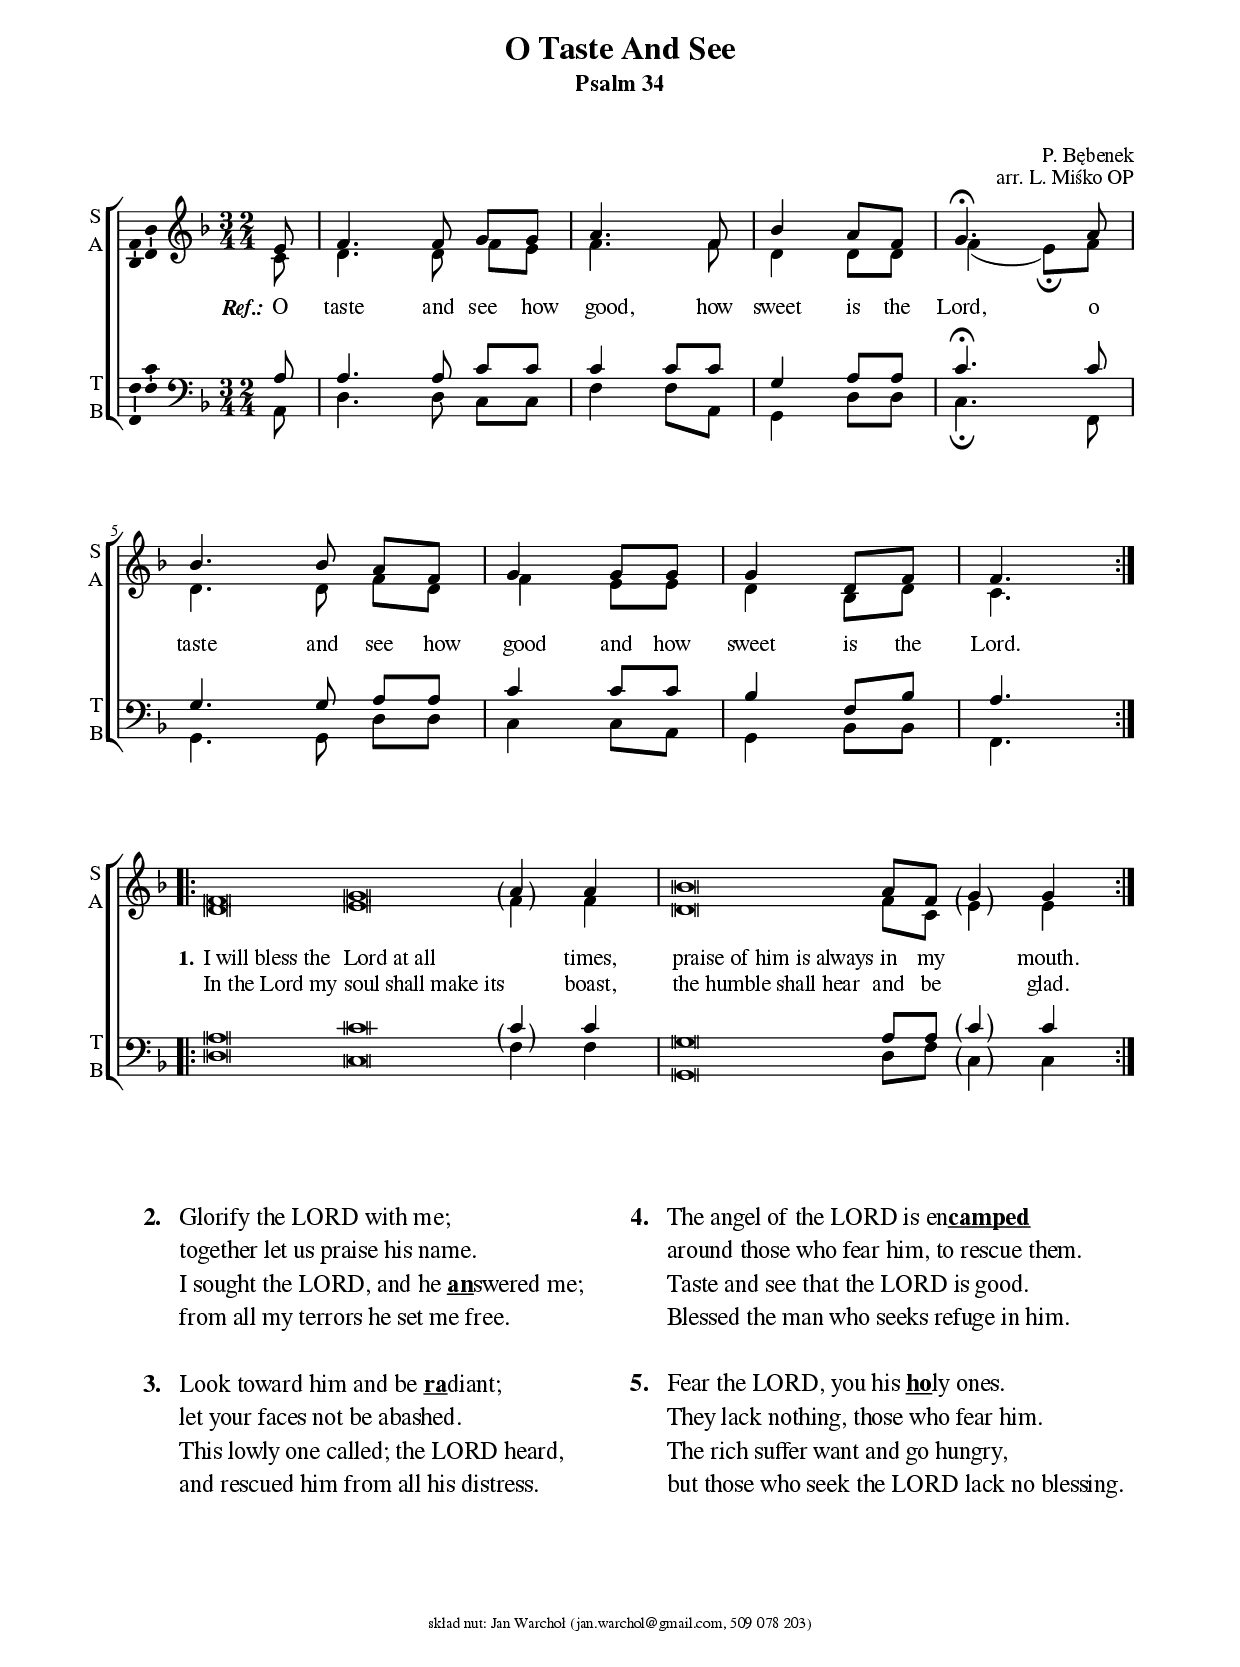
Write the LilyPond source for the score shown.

\version "2.18.2"

#(define ((custom-time-signature one two three four) grob)
   ;; derived from
   ;; http://lilypond.1069038.n5.nabble.com/Mixed-Time-Signatures-Non-regular-alternantion-between-5-8-and-8-8-td18617.html
   (grob-interpret-markup grob
     (markup #:override '(baseline-skip . 0) #:number
       (#:line ((#:column (one two))
                (#:column (three four)))))))


alternatingTimeSignatures =
#(define-music-function (parser location timesigs)
   (list?)
   (let* ((newTime (cons
                    (list-ref timesigs 0)
                    (list-ref timesigs 1)))
          (numOne (number->string (list-ref timesigs 0)))
          (denOne (number->string (list-ref timesigs 1)))
          (numTwo (number->string (list-ref timesigs 2)))
          (denTwo (number->string (list-ref timesigs 3))))
     #{
       \override Score.TimeSignature.stencil =
       #(custom-time-signature numOne denOne numTwo denTwo)
       \time #newTime
     #}
     ))

\version "2.17.3"

\paper {
  indent = 2 \mm
  short-indent = 2 \mm
  left-margin = 18 \mm
  right-margin = 18 \mm
}

\bookOutputSuffix "a4-2pieciolinie"

#(set-global-staff-size 18)

\paper {
  top-markup-spacing #'basic-distance = 10
  system-system-spacing #'basic-distance = 18
  score-markup-spacing #'basic-distance = 18
  \version "2.17.3"

bookTitleMarkup = \markup {
  \override #'(baseline-skip . 3.5)
  \column {
    \fill-line { \fromproperty #'header:dedication }
    \override #'(baseline-skip . 3.5)
    \column {
      \fill-line {
        \huge \larger \larger \bold
        \fromproperty #'header:title
      }
      \fill-line {
        \large \bold
        \fromproperty #'header:subtitle
      }
      \fill-line {
        \smaller \bold
        \fromproperty #'header:subsubtitle
      }
      \fromproperty #'header:odsteppotytule
      \fill-line \general-align #Y #-1 {
        \left-column {
          \fromproperty #'header:poet
          \fromproperty #'header:meter
        }
        { \large \bold \fromproperty #'header:instrument }
        \override #'(baseline-skip . 2.4)
        \right-column {
          \fromproperty #'header:composer
          \fromproperty #'header:arranger
        }
      }
    }
  }
}

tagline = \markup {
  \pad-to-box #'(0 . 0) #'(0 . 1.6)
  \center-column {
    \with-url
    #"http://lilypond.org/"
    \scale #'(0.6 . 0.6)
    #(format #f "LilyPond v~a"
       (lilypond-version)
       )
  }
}

oddFooterMarkup = \markup {
  \override #'(baseline-skip . 1)
  \column {
    \fill-line {
      %% Copyright header field only on first page in each bookpart.
      \on-the-fly #part-first-page {
        \override #'(baseline-skip . 2)
        \center-column {
          \scale #'(0.9 . 0.9)
          \fromproperty #'header:copyright
          \scale #'(0.75 . 0.75)
          "skład nut: Jan Warchoł (jan.warchol@gmail.com, 509 078 203)"
        }
      }
    }
    \fill-line {
      %% Tagline header field only on last page in the book.
      \on-the-fly #last-page \fromproperty #'header:tagline
    }
  }
}

  system-count = 3
  %annotate-spacing = ##t
}

\header {
  odsteppotytule = \markup \vspace #2
}

\header	{
  title = "O Taste And See"
  subtitle = "Psalm 34"
  composer = "P. Bębenek"
  arranger = "arr. L. Miśko OP"
  editor = "skład nut: Jan Warchoł"
}

%--------------------------------MELODIA
metrumitp = {
  \key f \major
  \alternatingTimeSignatures #'(3 4 2 4)
  \tempo ""
  \partial 8
  \set Timing.beamExceptions = #'()
  \set Timing.beamHalfMeasure = ##f
  \override ParenthesesItem #'padding = #0.5
  \override ParenthesesItem #'font-size = 3.5
}
melodiaSopranu = \relative f' {
  \repeat volta 2 {
    \metrumitp
    e8 |
    \omit Score.TimeSignature
    \time 3/4
    f4. f8 g g |
    \time 2/4
    a4. f8 |
    bes4 a8 f |
    g4. \fermata a8 |
    \time 3/4
    bes4. bes8 a f |
    \time 2/4
    g4 g8 g |
    g4 d8 f |
    f4.
  }
  \repeat volta 2 {
    \override ParenthesesItem #'extra-offset = #'(0 . -0.5)
    \cadenzaOn f\breve g \parenthesize a4 a \cadenzaOff \bar "|"
    \cadenzaOn bes\breve a8 f \parenthesize g4 g \cadenzaOff
  }
}
melodiaAltu = \relative f' {
  \repeat volta 2 {
    \metrumitp
    c8 |
    d4. d8 f e |
    f4. f8 |
    d4 d8 d |
    f4 ( e8 \fermata ) f8 |
    d4. d8 f d
    f4 e8 e8 |
    d4 bes8 d |
    c4.
  }
  \repeat volta 2 {
    \cadenzaOn d\breve e f4 f \cadenzaOff \bar "|"
    \cadenzaOn d\breve f8 c e4 e \cadenzaOff
  }
}
melodiaTenorow = \relative f {
  \repeat volta 2 {
    \metrumitp
    a8 | a4. a8 c8 c |
    c4 c8 c |
    g4 a8 a |
    c4. \fermata c8 |
    g4. g8 a a |
    c4 c8 c8 |
    bes4 f8 bes |
    a4.
  }
  \repeat volta 2 {
    \override ParenthesesItem #'extra-offset = #'(0 . -1)
    \cadenzaOn a\breve c \parenthesize c4 c \cadenzaOff \bar "|"
    \revert ParenthesesItem #'extra-offset
    \cadenzaOn g\breve a8 a \parenthesize c4 c \cadenzaOff
  }
}
melodiaBasow = \relative f {
  \repeat volta 2 {
    \metrumitp
    a,8 | d4. d8 c8 c |
    f4 f8 a,8 |
    g4 d'8 d |
    c4. \fermata f,8 |
    g4. g8 d' d |
    c4 c8 a8 |
    g4 bes8 bes |
    f4.
  }
  \repeat volta 2 {
    \cadenzaOn d'\breve c f4 f \cadenzaOff \bar "|"
    \cadenzaOn g,\breve d'8 f \parenthesize c4 c \cadenzaOff
  }
}
akordy = \chordmode {
}

#(define powiekszenie-zwrotek '(1.2 . 1.2))
#(define interlinia '(baseline-skip . 3)) % 3 is Lily default
odstepMiedzyZwrotkami = \markup \vspace #1.3
odstepOdNumeruDoZwrotki = \markup \hspace #1

\include "../.szablon/globalne-ustawienia-formatowania.ily"

%--------------------------------SŁOWA
tekst = \lyricmode {
  \set stanza = \markup \italic "Ref.:"
  O taste and see
  \override LyricText.X-offset = #-0.5
  how good,
  \revert LyricText.X-offset
  how sweet is the Lord,
  o taste and see
  \override LyricText.X-offset = #-0.5
  how good
  \revert LyricText.X-offset
  and how sweet is the Lord.
  \set stanza = "1."
  \once \override LyricText #'self-alignment-X = #LEFT
  "I will bless the"
  \once \override LyricText #'self-alignment-X = #LEFT
  "Lord at all" \skip 1 times,
  \once \override LyricText #'self-alignment-X = #LEFT
  "praise of him is always" in my \skip 1 mouth.
}

tekstSopranu = \tekst
tekstAltu = \tekst
tekstTenorow = \tekst
tekstBasow = \tekst

zwrotkaII = \markup \column {
  "Glorify the LORD with me;"
  "together let us praise his name."
  \line {
    "I sought the LORD, and he"
    \concat { \underline\bold an swered } me;
  }
  "from all my terrors he set me free."
}
zwrotkaIII = \markup \column {
  \line {
    "Look toward him and be"
    \concat { \underline\bold ra diant; }
  }
  "let your faces not be abashed."
  "This lowly one called; the LORD heard,"
  "and rescued him from all his distress."
}
zwrotkaIV = \markup \column {
  \line { 
    "The angel of the LORD is" 
    \concat { en \underline\bold camped }
  }
  "around those who fear him, to rescue them."
  "Taste and see that the LORD is good."
  "Blessed the man who seeks refuge in him."
}
zwrotkaV = \markup \column {
  \line {
    "Fear the LORD, you his"
    \concat { \underline\bold ho ly } ones.
  }
  "They lack nothing, those who fear him."
  "The rich suffer want and go hungry,"
  "but those who seek the LORD lack no blessing."
}
zwrotkaVI = \markup \column {
  \line {
    "The LORD is close to the"
    \concat { \underline\bold bro ken \underline\bold heart ed; }
  }
  "those whose spirit is crushed he will save."
  "When the just cry out, the LORD hears,"
  "and rescues them in all their distress."
}
zwrotkaVII = \markup \column {
  "Many are the trials of the just man,"
  \line {
    "but from them all the LORD will"
    \concat { \underline\bold res cue } him.
  }
  "He will keep guard over all his bones;"
  "not one of his bones shall be broken."
}

drugiWers = \lyricmode {
  \repeat unfold 23 { \skip 1 }
  \once \override LyricText #'self-alignment-X = #LEFT
  "In the Lord my"
  \once \override LyricText #'self-alignment-X = #LEFT
  % when I tried using \skip instead of hidden x, alignment was wrong
  "soul shall make its" \once \hide LyricText x boast,
  \once \override LyricText #'self-alignment-X = #LEFT
  "the humble shall hear" and be \skip 1 glad.
}

drugiWersSopranu = \drugiWers
drugiWersAltu = \drugiWers
drugiWersTenorow = \drugiWers
drugiWersBasow = \drugiWers


\version "2.17.3"

\score {
  \new ChoirStaff <<
    % \new ChordNames { \germanChords \akordy }
    \new Staff = panie <<
      \clef treble
      \set Staff.instrumentName = \markup \center-column { S A }
      \set Staff.shortInstrumentName = \markup \center-column { S A }
      \new Voice = sopran {
        \set Voice.midiInstrument = "clarinet"
        \dynamicUp
        \override Ambitus #'X-offset = #1.7

        \voiceOne
        \melodiaSopranu
      }
      \new Voice = alt {
        \set Voice.midiInstrument = "english horn"
        \override Hairpin #'stencil = ##f
        \override DynamicText #'stencil = ##f
        \override DynamicTextSpanner #'stencil = ##f
        \override TextScript #'stencil = ##f

        \voiceTwo
        \melodiaAltu
      }
    >>

    \new Lyrics \with {
      \override VerticalAxisGroup #'staff-affinity = #CENTER
    }
    \lyricsto sopran \tekst
    \new Lyrics \with {
      \override VerticalAxisGroup #'staff-affinity = #CENTER
    }
    \lyricsto sopran \drugiWers

    \new Staff = panowie <<
      \clef bass
      \set Staff.instrumentName = \markup \center-column { T B }
      \set Staff.shortInstrumentName = \markup \center-column { T B }
      \new Voice = tenor {
        \set Voice.midiInstrument = "english horn"
        \override Hairpin #'stencil = ##f
        \override DynamicText #'stencil = ##f
        \override DynamicTextSpanner #'stencil = ##f
        \override TextScript #'stencil = ##f
        \override Ambitus #'X-offset = #1.7

        \voiceOne
        \melodiaTenorow
      }
      \new Voice = bas {
        \set Voice.midiInstrument = "clarinet"
        \dynamicDown

        \voiceTwo
        \melodiaBasow
      }
    >>
  >>
}

\layout {
  \context {
    \Lyrics
    \override VerticalAxisGroup
    #'nonstaff-relatedstaff-spacing #'padding = #1.5
  }
}

\version "2.17.3"

\markup {
  \fill-line {
    \scale #powiekszenie-zwrotek {
      \null

      \override #interlinia
      \column {
        \line {
          \bold
          "2."
          \odstepOdNumeruDoZwrotki
          \zwrotkaII
        }
        \odstepMiedzyZwrotkami
        \line {
          \bold
          "3."
          \odstepOdNumeruDoZwrotki
          \zwrotkaIII
        }
        \odstepMiedzyZwrotkami
      }

      \null

      \override #interlinia
      \column {
        \line {
          \bold
          "4."
          \odstepOdNumeruDoZwrotki
          \zwrotkaIV
        }
        \odstepMiedzyZwrotkami
        \line {
          \bold
          "5."
          \odstepOdNumeruDoZwrotki
          \zwrotkaV
        }
        \odstepMiedzyZwrotkami
      }

      \null
    }
  }
}

